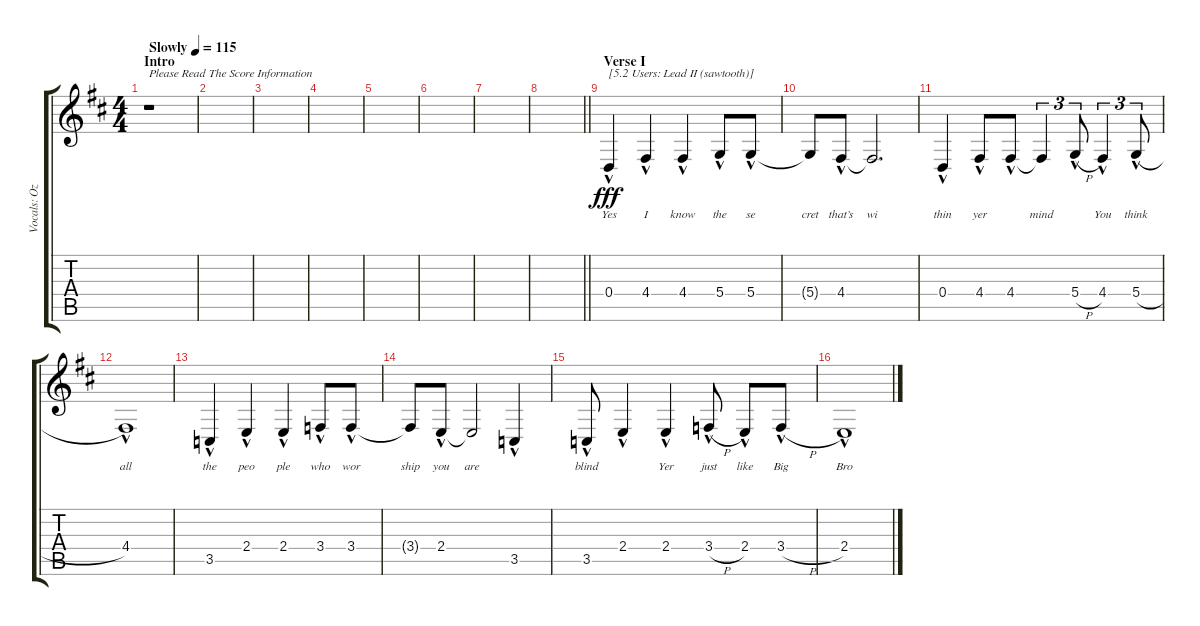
\track ("Vocals: Ozzy" "Vocals: Oz") {instrument lead2sawtooth}
\staff {score tabs}
\tuning (E4 B3 G3 D3 A2 E2) {hide}
\ts (4 4)
\section ("" "Intro")
\tempo (115 "Slowly")
\clef g2
\ks d
r.1{txt "Please Read The Score Information" dy fff instrument lead2sawtooth} |
|
|
|
|
|
|
\barLineRight lightlight
|
\section ("" "Verse I")
0.4{hac}.4{txt "[5.2 Users: Lead II (sawtooth)]" lyrics (0 "Yes") lyrics (1 "") lyrics (2 "") lyrics (3 "") lyrics (4 "")} 4.4{hac}.4{lyrics (0 "I") lyrics (1 "") lyrics (2 "") lyrics (3 "") lyrics (4 "")} 4.4{hac}.4{lyrics (0 "know") lyrics (1 "") lyrics (2 "") lyrics (3 "") lyrics (4 "")} 5.4{hac}.8{lyrics (0 "the") lyrics (1 "") lyrics (2 "") lyrics (3 "") lyrics (4 "")} 5.4{hac}.8{lyrics (0 "se") lyrics (1 "") lyrics (2 "") lyrics (3 "") lyrics (4 "")} |
5.4{t}.8{lyrics (0 "cret") lyrics (1 "") lyrics (2 "") lyrics (3 "") lyrics (4 "")} 4.4{hac}.8{lyrics (0 "that’s") lyrics (1 "") lyrics (2 "") lyrics (3 "") lyrics (4 "")} 4.4{t}.2{d lyrics (0 "wi") lyrics (1 "") lyrics (2 "") lyrics (3 "") lyrics (4 "")} |
0.4{hac}.4{lyrics (0 "thin") lyrics (1 "") lyrics (2 "") lyrics (3 "") lyrics (4 "")} 4.4{hac}.8{lyrics (0 "yer") lyrics (1 "") lyrics (2 "") lyrics (3 "") lyrics (4 "")} 4.4{hac}.8{lyrics (0 "") lyrics (1 "") lyrics (2 "") lyrics (3 "") lyrics (4 "")} 4.4{t}.4{tu (3 2) lyrics (0 "mind") lyrics (1 "") lyrics (2 "") lyrics (3 "") lyrics (4 "")} 5.4{h hac}.8{tu (3 2) lyrics (0 "") lyrics (1 "") lyrics (2 "") lyrics (3 "") lyrics (4 "")} 4.4{hac}.4{tu (3 2) lyrics (0 "You") lyrics (1 "") lyrics (2 "") lyrics (3 "") lyrics (4 "")} 5.4{h hac}.8{tu (3 2) lyrics (0 "think") lyrics (1 "") lyrics (2 "") lyrics (3 "") lyrics (4 "")} |
4.4{hac}.1{lyrics (0 "all") lyrics (1 "") lyrics (2 "") lyrics (3 "") lyrics (4 "")} |
3.5{hac}.4{lyrics (0 "the") lyrics (1 "") lyrics (2 "") lyrics (3 "") lyrics (4 "")} 2.4{hac}.4{lyrics (0 "peo") lyrics (1 "") lyrics (2 "") lyrics (3 "") lyrics (4 "")} 2.4{hac}.4{lyrics (0 "ple") lyrics (1 "") lyrics (2 "") lyrics (3 "") lyrics (4 "")} 3.4{hac}.8{lyrics (0 "who") lyrics (1 "") lyrics (2 "") lyrics (3 "") lyrics (4 "")} 3.4{hac}.8{lyrics (0 "wor") lyrics (1 "") lyrics (2 "") lyrics (3 "") lyrics (4 "")} |
3.4{t}.8{lyrics (0 "ship") lyrics (1 "") lyrics (2 "") lyrics (3 "") lyrics (4 "")} 2.4{hac}.8{lyrics (0 "you") lyrics (1 "") lyrics (2 "") lyrics (3 "") lyrics (4 "")} 2.4{t}.2{lyrics (0 "are") lyrics (1 "") lyrics (2 "") lyrics (3 "") lyrics (4 "")} 3.5{hac}.4{lyrics (0 "") lyrics (1 "") lyrics (2 "") lyrics (3 "") lyrics (4 "")} |
3.5{hac}.8{lyrics (0 "blind") lyrics (1 "") lyrics (2 "") lyrics (3 "") lyrics (4 "")} 2.4{hac}.4{lyrics (0 "") lyrics (1 "") lyrics (2 "") lyrics (3 "") lyrics (4 "")} 2.4{hac}.4{lyrics (0 "Yer") lyrics (1 "") lyrics (2 "") lyrics (3 "") lyrics (4 "")} 3.4{h hac}.8{lyrics (0 "just") lyrics (1 "") lyrics (2 "") lyrics (3 "") lyrics (4 "")} 2.4{hac}.8{lyrics (0 "like") lyrics (1 "") lyrics (2 "") lyrics (3 "") lyrics (4 "")} 3.4{h hac}.8{lyrics (0 "Big") lyrics (1 "") lyrics (2 "") lyrics (3 "") lyrics (4 "")} |
2.4{hac}.1{lyrics (0 "Bro") lyrics (1 "") lyrics (2 "") lyrics (3 "") lyrics (4 "")}
